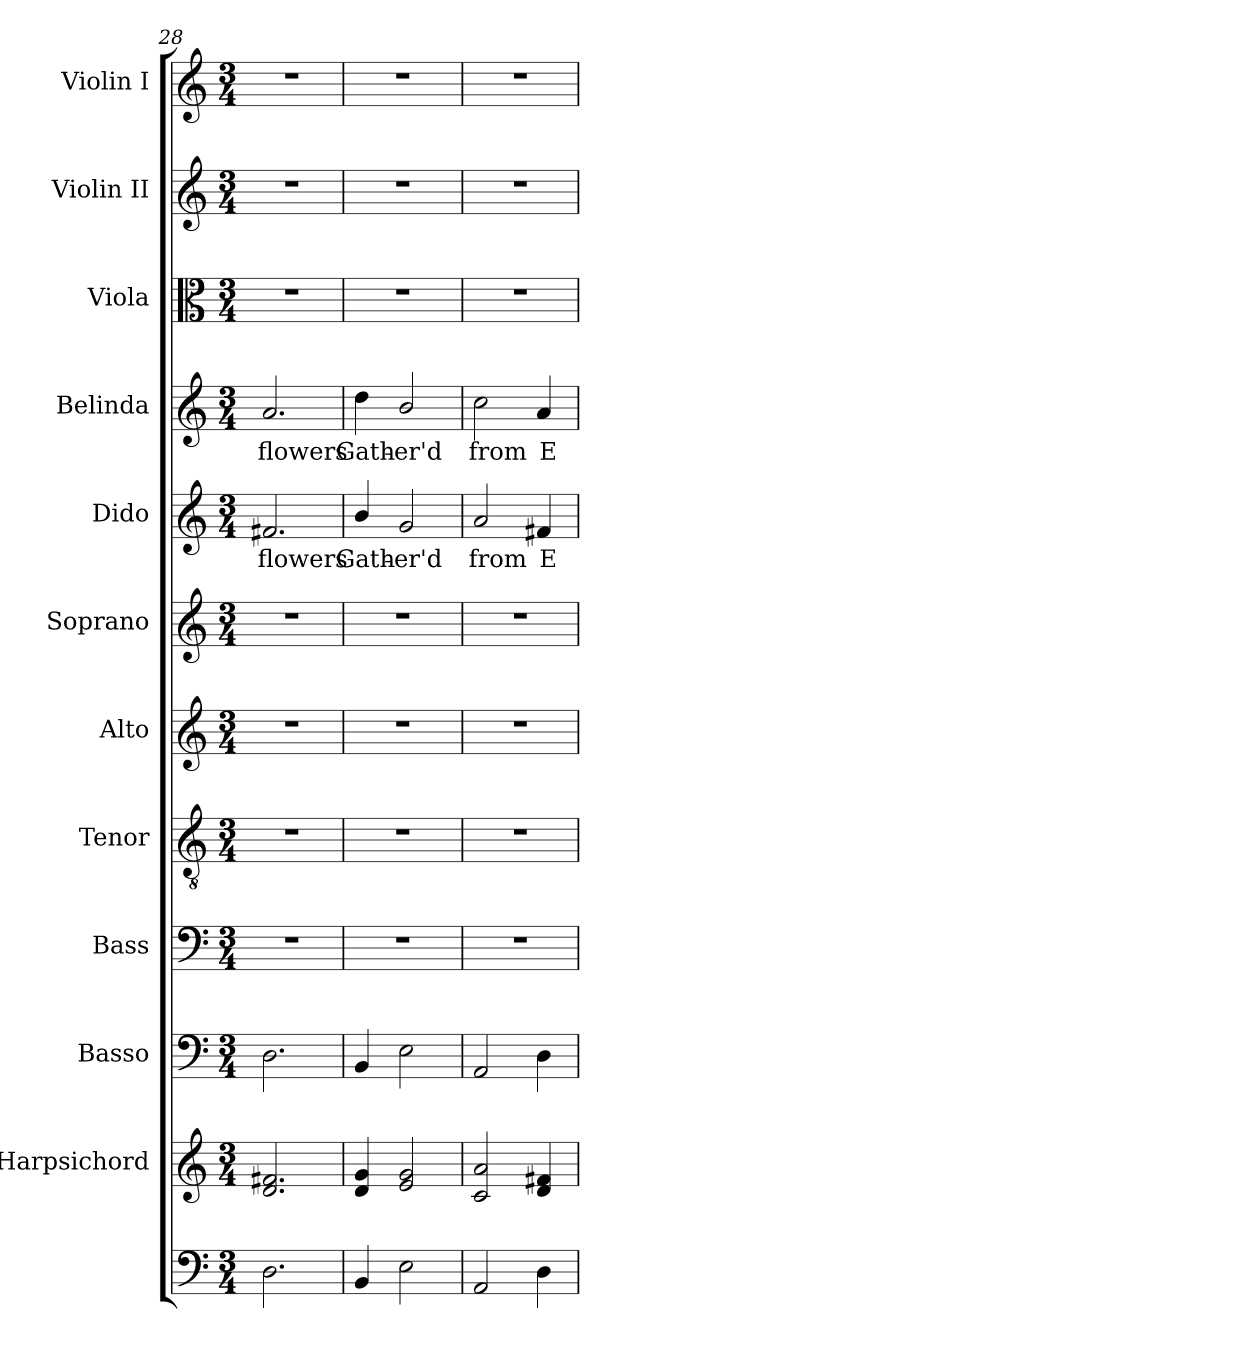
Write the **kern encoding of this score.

**kern	**kern	**kern	**kern	**kern	**kern	**kern	**kern	**text	**kern	**text	**kern	**kern	**kern
*part12	*part11	*part10	*part9	*part8	*part7	*part6	*part5	*part5	*part4	*part4	*part3	*part2	*part1
*staff12	*staff11	*staff10	*staff9	*staff8	*staff7	*staff6	*staff5	*staff5	*staff4	*staff4	*staff3	*staff2	*staff1
*	*I"Harpsichord	*I"Basso	*I"Bass	*I"Tenor	*I"Alto	*I"Soprano	*I"Dido	*	*I"Belinda	*	*I"Viola	*I"Violin II	*I"Violin I
*	*	*	*I'B.	*I'T.	*I'A.	*I'S.	*	*	*	*	*I'Viola	*I'Vln. II	*I'Vln. I
*clefF4	*clefG2	*clefF4	*clefF4	*clefGv2	*clefG2	*clefG2	*clefG2	*	*clefG2	*	*clefC3	*clefG2	*clefG2
*	*	*	*	*ITrd7c12	*	*	*	*	*	*	*	*	*
*k[]	*k[]	*k[]	*k[]	*k[]	*k[]	*k[]	*k[]	*	*k[]	*	*k[]	*k[]	*k[]
*C:	*C:	*C:	*C:	*C:	*C:	*C:	*C:	*	*C:	*	*C:	*C:	*C:
*M3/4	*M3/4	*M3/4	*M3/4	*M3/4	*M3/4	*M3/4	*M3/4	*	*M3/4	*	*M3/4	*M3/4	*M3/4
=28	=28	=28	=28	=28	=28	=28	=28	=28	=28	=28	=28	=28	=28
!	!	!	!LO:N:vis=1	!LO:N:vis=1	!LO:N:vis=1	!LO:N:vis=1	!	!	!	!	!	!	!
!	!	!	!	!	!	!	!	!LO:LY:b:color=#000000	!	!	!	!	!
!	!	!	!	!	!	!	!	!	!	!LO:LY:b:color=#000000	!LO:N:vis=1	!LO:N:vis=1	!LO:N:vis=1
2.Di\	2.di/ 2.f#Xi	2.Di\	2.r	2.r	2.r	2.r	2.f#Xi/	flowers	2.ai/	flowers	2.r	2.r	2.r
=29	=29	=29	=29	=29	=29	=29	=29	=29	=29	=29	=29	=29	=29
!	!	!	!LO:N:vis=1	!LO:N:vis=1	!LO:N:vis=1	!LO:N:vis=1	!	!	!	!	!	!	!
!	!	!	!	!	!	!	!	!LO:LY:b:color=#000000	!	!	!	!	!
!	!	!	!	!	!	!	!	!	!	!LO:LY:b:color=#000000	!LO:N:vis=1	!LO:N:vis=1	!LO:N:vis=1
4BBi/	4di/ 4gi	4BBi/	2.r	2.r	2.r	2.r	4bi/	Gath-	4ddi\	Gath-	2.r	2.r	2.r
!	!	!	!	!	!	!	!	!LO:LY:b:color=#000000	!	!	!	!	!
!	!	!	!	!	!	!	!	!	!	!LO:LY:b:color=#000000	!	!	!
2Ei\	2ei/ 2gi	2Ei\	.	.	.	.	2gi/	-er'd	2bi/	-er'd	.	.	.
=30	=30	=30	=30	=30	=30	=30	=30	=30	=30	=30	=30	=30	=30
!	!	!	!LO:N:vis=1	!LO:N:vis=1	!LO:N:vis=1	!LO:N:vis=1	!	!	!	!	!	!	!
!	!	!	!	!	!	!	!	!LO:LY:b:color=#000000	!	!	!	!	!
!	!	!	!	!	!	!	!	!	!	!LO:LY:b:color=#000000	!LO:N:vis=1	!LO:N:vis=1	!LO:N:vis=1
2AAi/	2ci/ 2ai	2AAi/	2.r	2.r	2.r	2.r	2ai/	from	2cci\	from	2.r	2.r	2.r
!	!	!	!	!	!	!	!	!LO:LY:b:color=#000000	!	!	!	!	!
!	!	!	!	!	!	!	!	!	!	!LO:LY:b:color=#000000	!	!	!
4Di\	4di/ 4f#Xi	4Di\	.	.	.	.	4f#Xi/	E-	4ai/	E-	.	.	.
=	=	=	=	=	=	=	=	=	=	=	=	=	=
*-	*-	*-	*-	*-	*-	*-	*-	*-	*-	*-	*-	*-	*-
